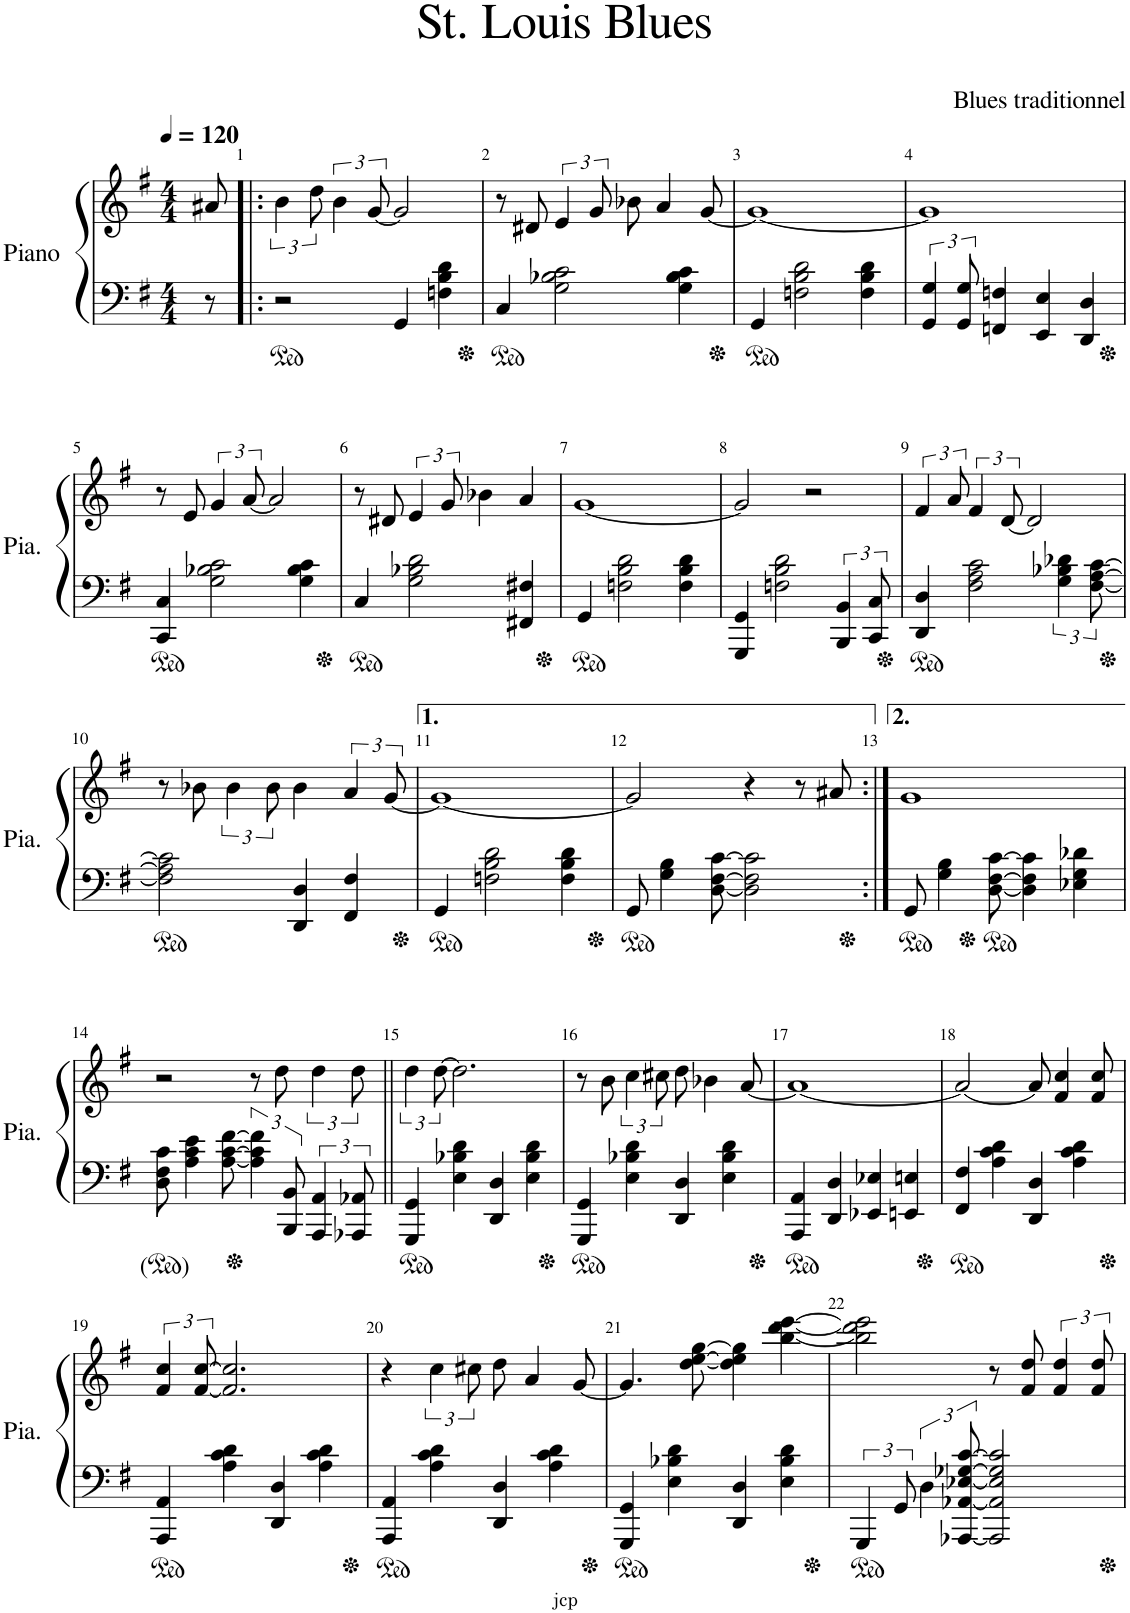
**kern	**kern
*part1	*part1
*staff2	*staff1
*I"Piano	*
*I'Pia.	*
*clefF4	*clefG2
*k[f#]	*k[f#]
*M4/4	*M4/4
*MM120	*MM120
=	=
8r	8a#X/
=1!|:	=1!|:
2r	6b\
.	12dd\
.	6b\
.	[12g/
4GG/	2g/]
4Fn\ 4B\ 4d\	.
=2	=2
4C/	8r
.	8d#X/
2G\ 2B-X\ 2c\	6e/
.	12g/
.	8b-X\
.	4a/
4G\ 4B-\ 4c\	.
.	[8g/
=3	=3
4GG/	1g_
2Fn\ 2B\ 2d\	.
4F\ 4B\ 4d\	.
=4	=4
6GG/ 6G/	1g]
12GG/ 12G/	.
4FFn/ 4Fn/	.
4EE/ 4E/	.
4DD/ 4D/	.
!!LO:LB:g=z
=5	=5
4CC/ 4C/	8r
.	8e/
2G\ 2B-X\ 2c\	6g/
.	[12a/
.	2a/]
4G\ 4B-\ 4c\	.
=6	=6
4C/	8r
.	8d#X/
2G\ 2B-X\ 2d\	6e/
.	12g/
.	4b-X\
4FF#X/ 4F#X/	4a/
=7	=7
4GG/	[1g
2Fn\ 2B\ 2d\	.
4F\ 4B\ 4d\	.
=8	=8
4GGG/ 4GG/	2g/]
2Fn\ 2B\ 2d\	.
.	2r
6BBB/ 6BB/	.
12CC/ 12C/	.
=9	=9
4DD/ 4D/	6f#/
.	12a/
2F#\ 2A\ 2c\	6f#/
.	[12d/
.	2d/]
6G\ 6B-X\ 6d-X\	.
[12F#\ [12A\ [12c\	.
!!LO:LB:g=z
=10	=10
2F#\] 2A\] 2c\]	8r
.	8b-X\
.	6b-\
.	12b-\
4DD/ 4D/	4b-\
4FF#/ 4F#/	6a/
.	[12g/
=11	=11
4GG/	1g_
2Fn\ 2B\ 2d\	.
4F\ 4B\ 4d\	.
=12	=12
8GG/	2g/]
4G\ 4B\	.
[8D\ [8F#\ [8c\	.
2D\] 2F#\] 2c\]	4r
.	8r
.	8a#X/
=13:|!	=13:|!
8GG/	1g
4G\ 4B\	.
[8D\ [8F#\ [8c\	.
4D\] 4F#\] 4c\]	.
4E-X\ 4G\ 4d-X\	.
!!LO:LB:g=z
=14	=14
8D\ 8F#\ 8c\	2r
4A\ 4c\ 4e\	.
[8A\ [8c\ [8f#\	.
6A\] 6c\] 6f#\]	8r
.	8dd\
12BBB/ 12BB/	.
6AAA/ 6AA/	6dd\
12AAA-X/ 12AA-X/	12dd\
=15||	=15||
4GGG/ 4GG/	6dd\
.	[12dd\
4E\ 4B-X\ 4d\	2.dd\]
4DD/ 4D/	.
4E\ 4B-\ 4d\	.
=16	=16
4GGG/ 4GG/	8r
.	8b\
4E\ 4B-X\ 4d\	6cc\
.	12cc#X\
4DD/ 4D/	8dd\
.	4b-X\
4E\ 4B-\ 4d\	.
.	[8a/
=17	=17
4AAA/ 4AA/	1a_
4DD/ 4D/	.
4EE-X/ 4E-X/	.
4EEn/ 4En/	.
=18	=18
4FF#/ 4F#/	2a/_
4A\ 4c\ 4d\	.
4DD/ 4D/	8a/]
.	4f#/ 4cc/
4A\ 4c\ 4d\	.
.	8f#/ 8cc/
!!LO:LB:g=z
=19	=19
4AAA/ 4AA/	6f#/ 6cc/
.	[12f#/ [12cc/
4A\ 4c\ 4d\	2.f#/] 2.cc/]
4DD/ 4D/	.
4A\ 4c\ 4d\	.
=20	=20
4AAA/ 4AA/	4r
4A\ 4c\ 4d\	6cc\
.	12cc#X\
4DD/ 4D/	8dd\
.	4a/
4A\ 4c\ 4d\	.
.	[8g/
=21	=21
4GGG/ 4GG/	4.g/]
4E\ 4B-X\ 4d\	.
.	[8dd\ [8ee\ [8gg\
4DD/ 4D/	4dd\] 4ee\] 4gg\]
4E\ 4B-\ 4d\	[4bb\ [4ddd\ [4eee\
=22	=22
6GGG/	2bb\] 2ddd\] 2eee\]
12GG/	.
6D\	.
[12AAA-X/ [12AA-X/ [12E-X/ [12G-X/ [12c/	.
2AAA-/] 2AA-/] 2E-/] 2G-/] 2c/]	8r
.	8f#/ 8dd/
.	6f#/ 6dd/
.	12f#/ 12dd/
=	=
*-	*-
